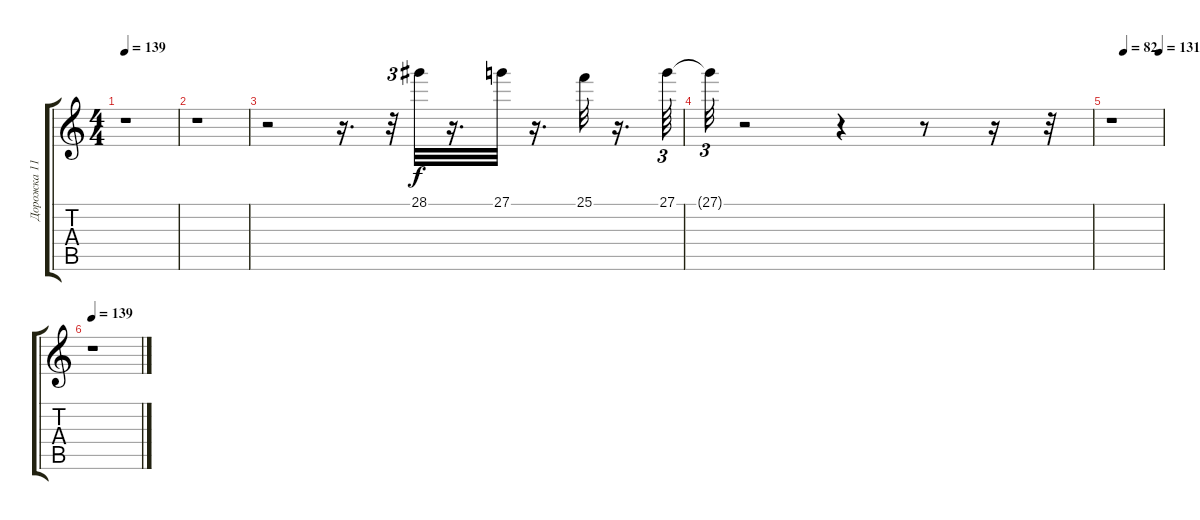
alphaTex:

\track ("Дорожка 11" "Дорожка 11") {instrument fx5brightness}
\staff {score tabs}
\tuning (E4 B3 G3 D3 A2 E2) {hide}
\ts (4 4)
\tempo 139
\clef g2
\ks c
r.1{dy f} |
r.1 |
r.2 r.16{d} r.32{tu (3 2)} 28.1.32 r.16{d} 27.1.32 r.16{d} 25.1.32 r.16{d} 27.1.64{tu (3 2)} |
27.1{t}.32{tu (3 2)} r.2 r.4 r.8 r.16 r.32 |
\tempo (82 0.25)
\tempo (131 0.9375)
r.1 |
\tempo 139
r.1
